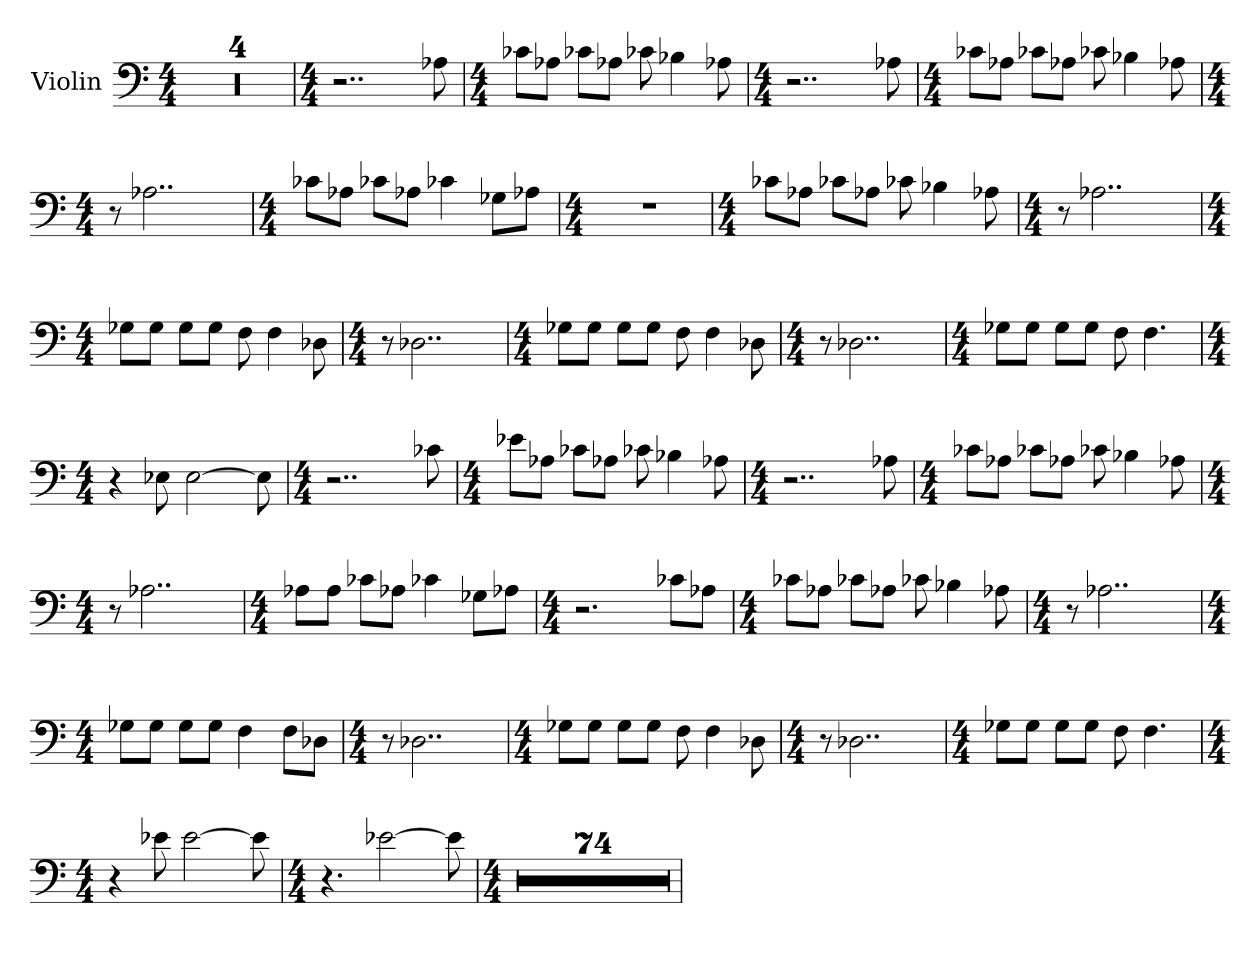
**kern
*part1
*staff1
*I"Violin
*I'Vln
*M4/4
=
1r
=
*M4/4
1r
=
*M4/4
1r
=
*M4/4
1r
=
*M4/4
2..r
8A-X
=
*M4/4
8c-XL
8A-XJ
8c-XL
8A-XJ
8c-X
4B-X
8A-X
=
*M4/4
2..r
8A-X
=
*M4/4
8c-XL
8A-XJ
8c-XL
8A-XJ
8c-X
4B-X
8A-X
=
*M4/4
8r
2..A-X
=
*M4/4
8c-XL
8A-XJ
8c-XL
8A-XJ
4c-X
8G-XL
8A-XJ
=
*M4/4
1r
=
*M4/4
8c-XL
8A-XJ
8c-XL
8A-XJ
8c-X
4B-X
8A-X
=
*M4/4
8r
2..A-X
=
*M4/4
8G-XL
8G-J
8G-L
8G-J
8F
4F
8D-X
=
*M4/4
8r
2..D-X
=
*M4/4
8G-XL
8G-J
8G-L
8G-J
8F
4F
8D-X
=
*M4/4
8r
2..D-X
=
*M4/4
8G-XL
8G-J
8G-L
8G-J
8F
4.F
=
*M4/4
4r
8E-X
[2E-
8E-]
=
*M4/4
2..r
8c-X
=
*M4/4
8e-XL
8A-XJ
8c-XL
8A-XJ
8c-X
4B-X
8A-X
=
*M4/4
2..r
8A-X
=
*M4/4
8c-XL
8A-XJ
8c-XL
8A-XJ
8c-X
4B-X
8A-X
=
*M4/4
8r
2..A-X
=
*M4/4
8A-XL
8A-J
8c-XL
8A-XJ
4c-X
8G-XL
8A-XJ
=
*M4/4
2.r
8c-XL
8A-XJ
=
*M4/4
8c-XL
8A-XJ
8c-XL
8A-XJ
8c-X
4B-X
8A-X
=
*M4/4
8r
2..A-X
=
*M4/4
8G-XL
8G-J
8G-L
8G-J
4F
8FL
8D-XJ
=
*M4/4
8r
2..D-X
=
*M4/4
8G-XL
8G-J
8G-L
8G-J
8F
4F
8D-X
=
*M4/4
8r
2..D-X
=
*M4/4
8G-XL
8G-J
8G-L
8G-J
8F
4.F
=
*M4/4
4r
8e-X
[2e-
8e-]
=
*M4/4
4.r
[2e-X
8e-]
=
*M4/4
1r
=
*M4/4
1r
=
*M4/4
1r
=
*M4/4
1r
=
*M4/4
1r
=
*M4/4
1r
=
*M4/4
1r
=
*M4/4
1r
=
*M4/4
1r
=
*M4/4
1r
=
*M4/4
1r
=
*M4/4
1r
=
*M4/4
1r
=
*M4/4
1r
=
*M4/4
1r
=
*M4/4
1r
=
*M4/4
1r
=
*M4/4
1r
=
*M4/4
1r
=
*M4/4
1r
=
*M4/4
1r
=
*M4/4
1r
=
*M4/4
1r
=
*M4/4
1r
=
*M4/4
1r
=
*M4/4
1r
=
*M4/4
1r
=
*M4/4
1r
=
*M4/4
1r
=
*M4/4
1r
=
*M4/4
1r
=
*M4/4
1r
=
*M4/4
1r
=
*M4/4
1r
=
*M4/4
1r
=
*M4/4
1r
=
*M4/4
1r
=
*M4/4
1r
=
*M4/4
1r
=
*M4/4
1r
=
*M4/4
1r
=
*M4/4
1r
=
*M4/4
1r
=
*M4/4
1r
=
*M4/4
1r
=
*M4/4
1r
=
*M4/4
1r
=
*M4/4
1r
=
*M4/4
1r
=
*M4/4
1r
=
*M4/4
1r
=
*M4/4
1r
=
*M4/4
1r
=
*M4/4
1r
=
*M4/4
1r
=
*M4/4
1r
=
*M4/4
1r
=
*M4/4
1r
=
*M4/4
1r
=
*M4/4
1r
=
*M4/4
1r
=
*M4/4
1r
=
*M4/4
1r
=
*M4/4
1r
=
*M4/4
1r
=
*M4/4
1r
=
*M4/4
1r
=
*M4/4
1r
=
*M4/4
1r
=
*M4/4
1r
=
*M4/4
1r
=
*M4/4
1r
=
*M4/4
1r
=
*M4/4
1r
=
*-
